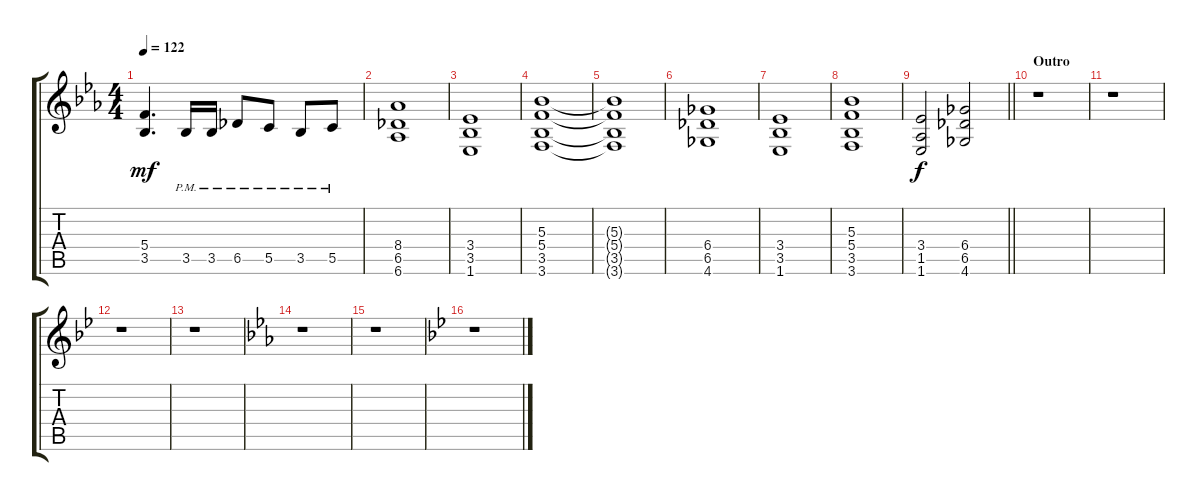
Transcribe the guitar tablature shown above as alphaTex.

\track "" {instrument distortionguitar}
\staff {score tabs}
\tuning (D4 A3 F3 C3 G2 D2) {hide}
\ts (4 4)
\tempo 122
\clef g2
\ks eb
(5.4 3.5).4{d dy mf} 3.5{pm}.16 3.5{pm}.16 6.5{pm}.8 5.5{pm}.8 3.5{pm}.8 5.5{pm}.8 |
(8.4 6.5 6.6).1 |
(3.4 3.5 1.6).1 |
(5.3 5.4 3.5 3.6).1 |
(5.3{t} 5.4{t} 3.5{t} 3.6{t}).1 |
(6.4 6.5 4.6).1 |
(3.4 3.5 1.6).1 |
(5.3 5.4 3.5 3.6).1 |
\barLineRight lightlight
(3.4 1.5 1.6).2{dy f} (6.4 6.5 4.6).2 |
\section ("" "Outro")
r.1 |
r.1 |
\ks bb
r.1 |
r.1 |
\ks eb
r.1 |
r.1 |
\ks bb
r.1
